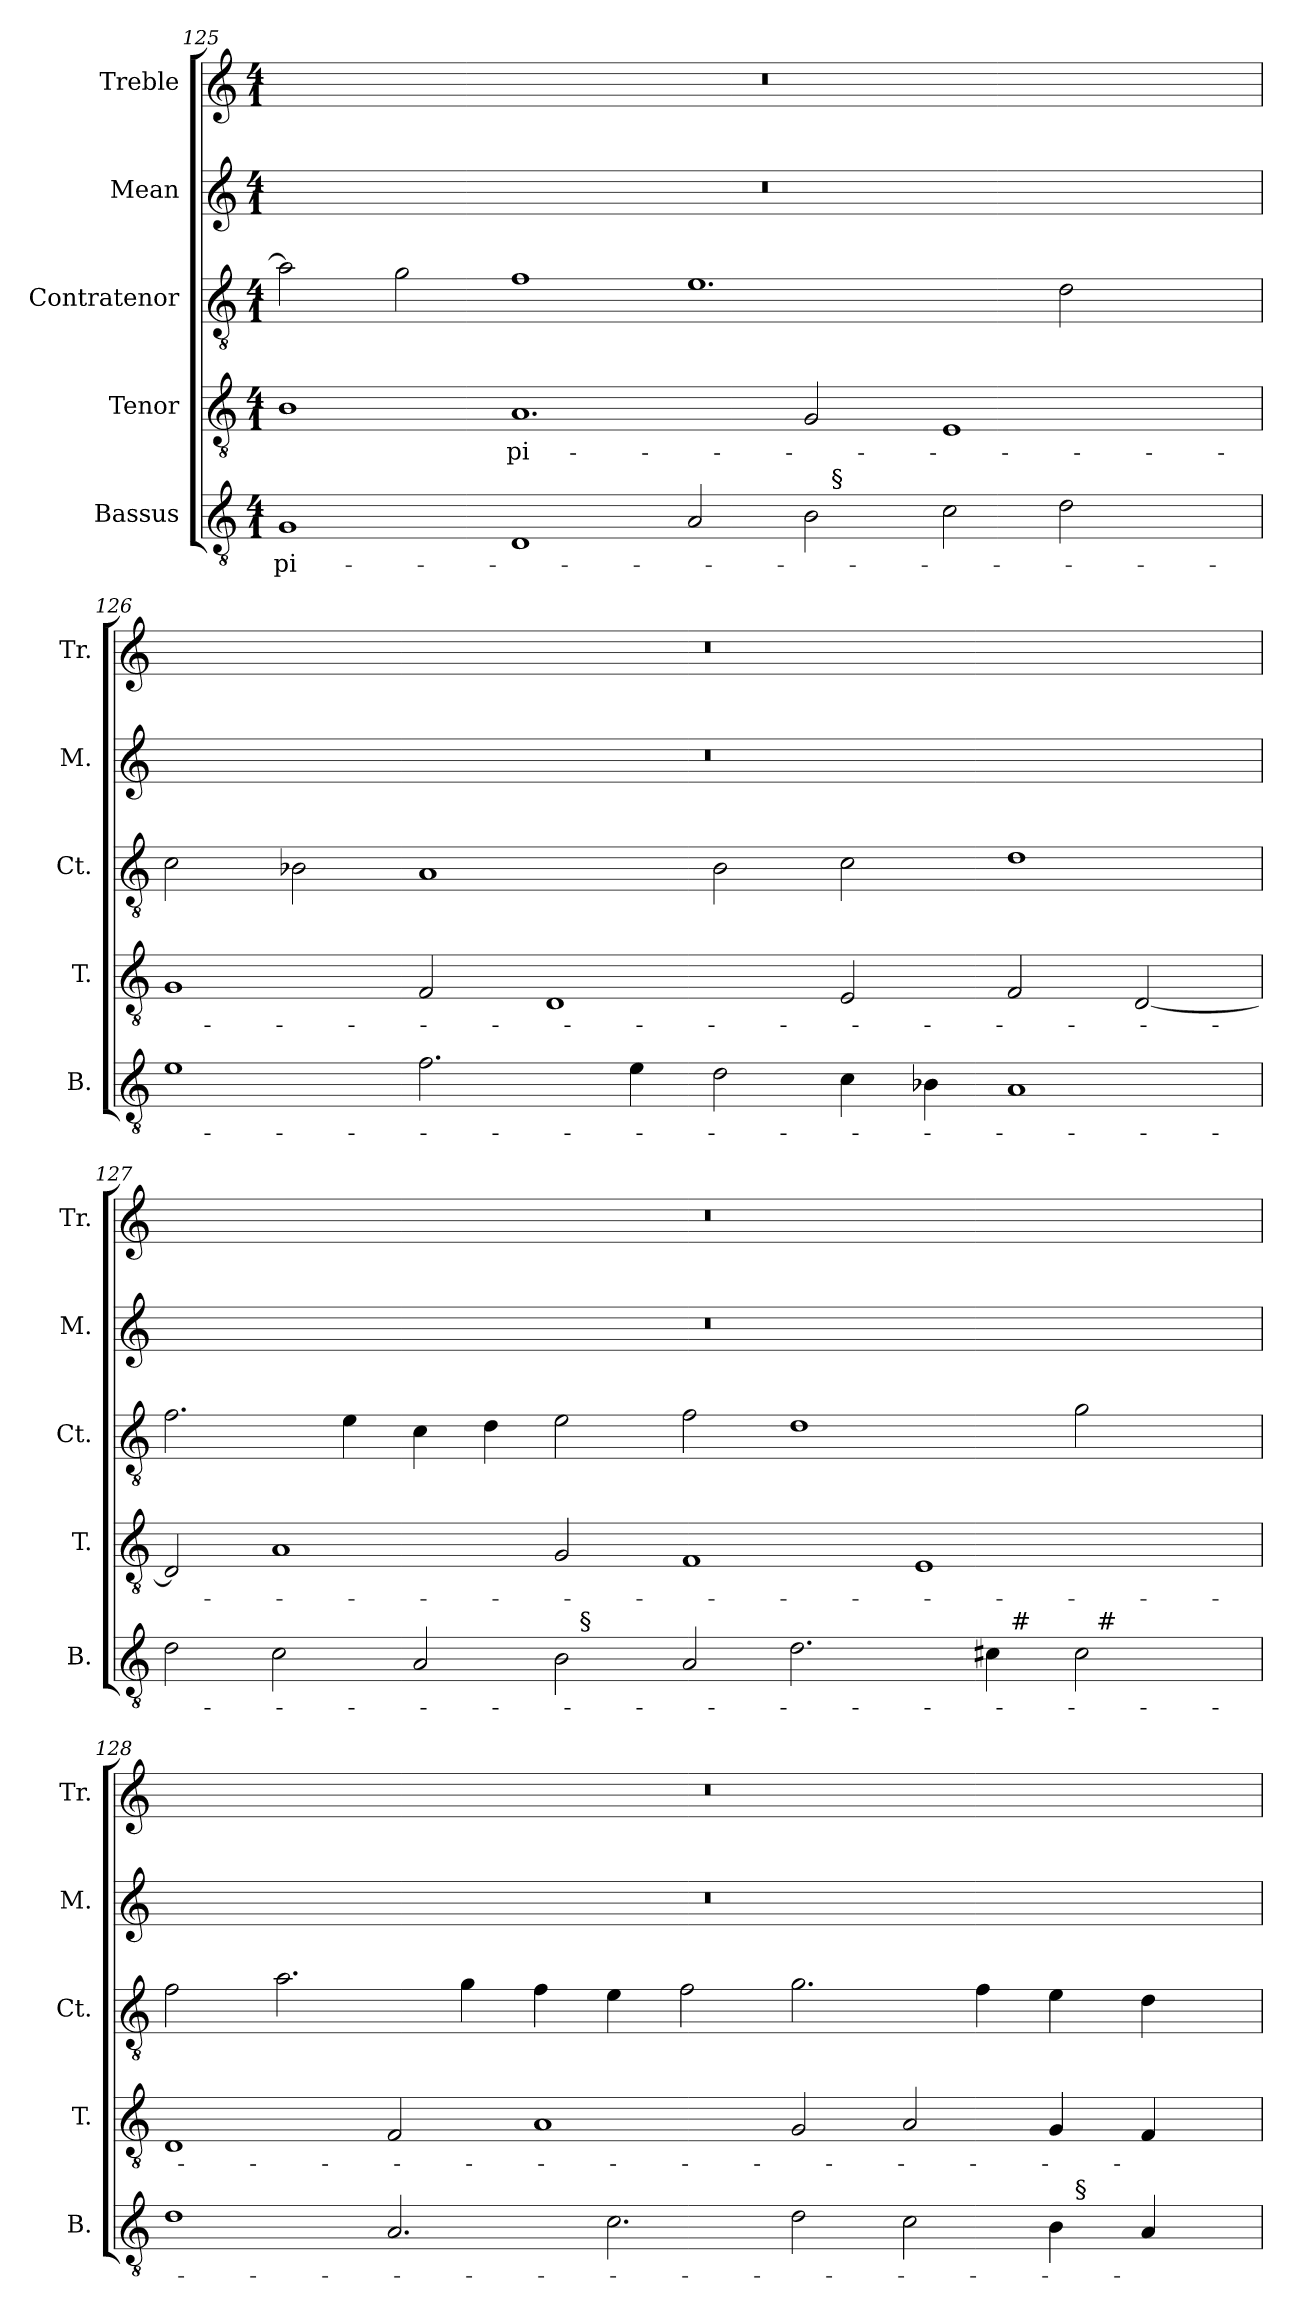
**kern	**text	**kern	**text	**kern	**kern	**kern
*part5	*part5	*part4	*part4	*part3	*part2	*part1
*staff5	*staff5	*staff4	*staff4	*staff3	*staff2	*staff1
*I"Bassus	*	*I"Tenor	*	*I"Contratenor	*I"Mean	*I"Treble
*I'B.	*	*I'T.	*	*I'Ct.	*I'M.	*I'Tr.
*clefGv2	*	*clefGv2	*	*clefGv2	*clefG2	*clefG2
*ITrd7c12	*	*ITrd7c12	*	*ITrd7c12	*	*
*k[]	*	*k[]	*	*k[]	*k[]	*k[]
*	*	*	*	*C:	*C:	*C:
*M4/1	*	*M4/1	*	*M4/1	*M4/1	*M4/1
=125	=125	=125	=125	=125	=125	=125
!	!LO:LY:b:color=#000000	!	!	!	!LO:N:vis=1	!LO:N:vis=1
*^	*	*	*	*	*	*
1GGi	1ryy	pi-	1BBi	.	2Ai\]	00r	00r
.	.	.	.	.	2Gi\	.	.
!	!	!	!	!LO:LY:b:color=#000000	!	!	!
1DDi	1ryy	.	1.AAi	pi-	1Fi	.	.
2AAi/	2ryy	.	.	.	1.Ei	.	.
2BBi\	32ryy	.	2GGi/	.	.	.	.
.	256ryy	.	.	.	.	.	.
!	!LO:TX:a:t=§	!	!	!	!	!	!
.	1ryy	.	.	.	.	.	.
2Ci\	.	.	1EEi	.	.	.	.
2Di\	.	.	.	.	2Di\	.	.
.	4ryy	.	.	.	.	.	.
.	8ryy	.	.	.	.	.	.
.	16ryy	.	.	.	.	.	.
.	64..ryy	.	.	.	.	.	.
!!LO:LB:g=z
=126	=126	=126	=126	=126	=126	=126	=126
!	!	!	!	!	!	!LO:N:vis=1	!LO:N:vis=1
*v	*v	*	*	*	*	*	*
1Ei	.	1GGi	.	2Ci\	00r	00r
.	.	.	.	2BB-Xi\	.	.
2.Fi\	.	2FFi/	.	1AAi	.	.
.	.	1DDi	.	.	.	.
4Ei\	.	.	.	.	.	.
2Di\	.	.	.	2BB-i\	.	.
4Ci\	.	2EEi/	.	2Ci\	.	.
4BB-Xi\	.	.	.	.	.	.
1AAi	.	2FFi/	.	1Di	.	.
.	.	[<2DDi/	.	.	.	.
=127	=127	=127	=127	=127	=127	=127
!	!	!	!	!	!LO:N:vis=1	!LO:N:vis=1
*^	*	*	*	*	*	*
*	*^	*	*	*	*	*	*
2Di\	1ryy	1ryy	.	2DDi/]	.	2.Fi\	00r	00r
2Ci\	.	.	.	1AAi	.	.	.	.
.	.	.	.	.	.	4Ei\	.	.
2AAi/	2ryy	1ryy	.	.	.	4Ci\	.	.
.	.	.	.	.	.	4Di\	.	.
2BBi\	32ryy	.	.	2GGi/	.	2Ei\	.	.
.	256ryy	.	.	.	.	.	.	.
!	!LO:TX:a:t=§	!	!	!	!	!	!	!
.	1ryy	.	.	.	.	.	.	.
2AAi/	.	1ryy	.	1FFi	.	2Fi\	.	.
2.Di\	.	.	.	.	.	1Di	.	.
.	1ryy	.	.	.	.	.	.	.
.	.	4ryy	.	1EEi	.	.	.	.
4C#i\	.	32ryy	.	.	.	.	.	.
.	.	256ryy	.	.	.	.	.	.
!	!	!LO:TX:a:t=#	!	!	!	!	!	!
.	.	2ryy	.	.	.	.	.	.
2C#i\	.	.	.	.	.	2Gi\	.	.
!	!LO:TX:a:t=#	!	!	!	!	!	!	!
.	4ryy	.	.	.	.	.	.	.
.	8ryy	8ryy	.	.	.	.	.	.
.	16ryy	16ryy	.	.	.	.	.	.
.	64..ryy	64..ryy	.	.	.	.	.	.
!!LO:LB:g=z
=128	=128	=128	=128	=128	=128	=128	=128	=128
!	!	!	!	!	!	!	!LO:N:vis=1	!LO:N:vis=1
*	*v	*v	*	*	*	*	*	*
1Di	1ryy	.	1DDi	.	2Fi\	00r	00r
.	.	.	.	.	2.Ai\	.	.
2.AAi/	1ryy	.	2FFi/	.	.	.	.
.	.	.	.	.	4Gi\	.	.
.	.	.	1AAi	.	4Fi\	.	.
2.Ci\	.	.	.	.	4Ei\	.	.
.	1ryy	.	.	.	2Fi\	.	.
2Di\	.	.	2GGi/	.	2.Gi\	.	.
2Ci\	2ryy	.	2AAi/	.	.	.	.
.	.	.	.	.	4Fi\	.	.
4BBi\	32ryy	.	4GGi/	.	4Ei\	.	.
.	256ryy	.	.	.	.	.	.
!	!LO:TX:a:t=§	!	!	!	!	!	!
.	4ryy	.	.	.	.	.	.
4AAi/	.	.	4FFi/	.	4Di\	.	.
.	8ryy	.	.	.	.	.	.
.	16ryy	.	.	.	.	.	.
.	64..ryy	.	.	.	.	.	.
*v	*v	*	*	*	*	*	*
=	=	=	=	=	=	=
*-	*-	*-	*-	*-	*-	*-
